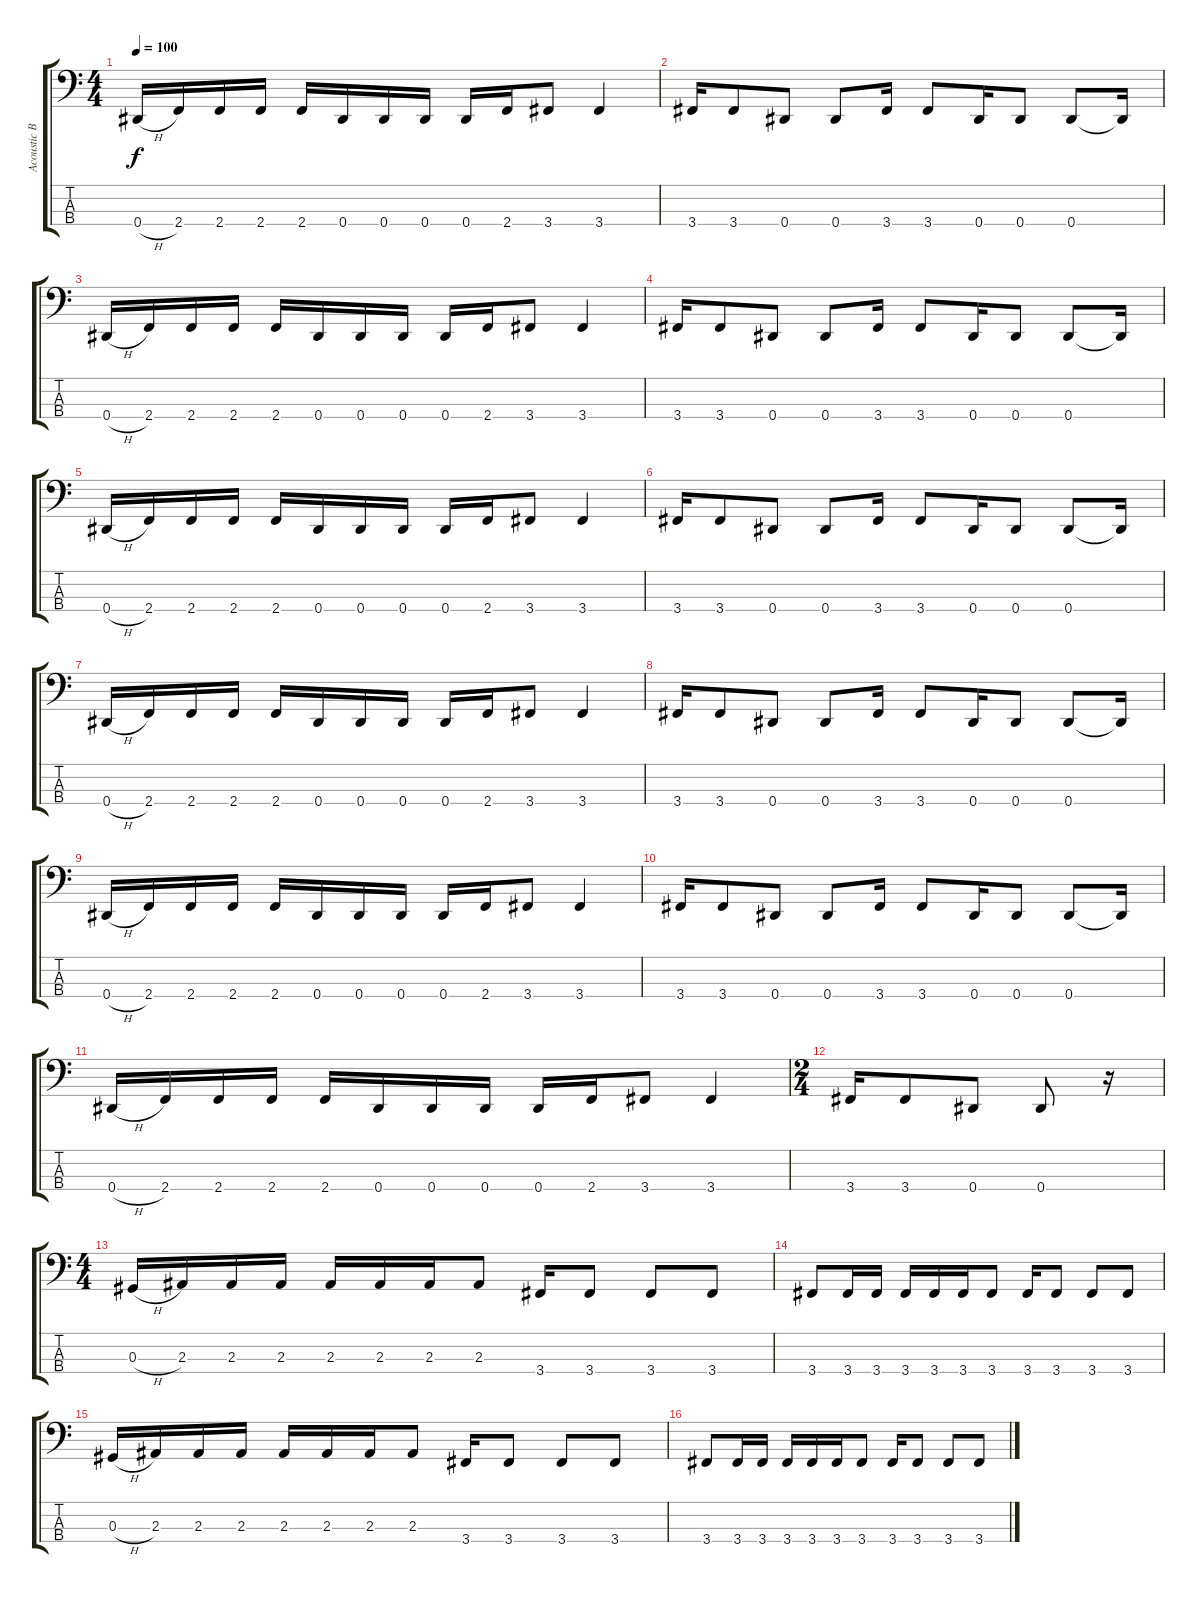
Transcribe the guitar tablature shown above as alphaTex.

\track ("Acoustic Bass (Mike Inez)" "Acoustic B") {instrument acousticbass}
\staff {score tabs}
\tuning (Gb2 Db2 Ab1 Eb1) {hide}
\ts (4 4)
\tempo 100
\clef f4
\ks c
0.4{h}.16{dy f} 2.4.16 2.4.16 2.4.16 2.4.16 0.4.16 0.4.16 0.4.16 0.4.16 2.4.16 3.4.8 3.4.4 |
3.4.16 3.4.8 0.4.8 0.4.8 3.4.16 3.4.8 0.4.16 0.4.8 0.4.8 0.4{t}.16 |
0.4{h}.16 2.4.16 2.4.16 2.4.16 2.4.16 0.4.16 0.4.16 0.4.16 0.4.16 2.4.16 3.4.8 3.4.4 |
3.4.16 3.4.8 0.4.8 0.4.8 3.4.16 3.4.8 0.4.16 0.4.8 0.4.8 0.4{t}.16 |
0.4{h}.16 2.4.16 2.4.16 2.4.16 2.4.16 0.4.16 0.4.16 0.4.16 0.4.16 2.4.16 3.4.8 3.4.4 |
3.4.16 3.4.8 0.4.8 0.4.8 3.4.16 3.4.8 0.4.16 0.4.8 0.4.8 0.4{t}.16 |
0.4{h}.16 2.4.16 2.4.16 2.4.16 2.4.16 0.4.16 0.4.16 0.4.16 0.4.16 2.4.16 3.4.8 3.4.4 |
3.4.16 3.4.8 0.4.8 0.4.8 3.4.16 3.4.8 0.4.16 0.4.8 0.4.8 0.4{t}.16 |
0.4{h}.16 2.4.16 2.4.16 2.4.16 2.4.16 0.4.16 0.4.16 0.4.16 0.4.16 2.4.16 3.4.8 3.4.4 |
3.4.16 3.4.8 0.4.8 0.4.8 3.4.16 3.4.8 0.4.16 0.4.8 0.4.8 0.4{t}.16 |
0.4{h}.16 2.4.16 2.4.16 2.4.16 2.4.16 0.4.16 0.4.16 0.4.16 0.4.16 2.4.16 3.4.8 3.4.4 |
\ts (2 4)
3.4.16 3.4.8 0.4.8 0.4.8 r.16 |
\ts (4 4)
0.3{h}.16 2.3.16 2.3.16 2.3.16 2.3.16 2.3.16 2.3.16 2.3.8 3.4.16 3.4.8 3.4.8 3.4.8 |
3.4.8 3.4.16 3.4.16 3.4.16 3.4.16 3.4.16 3.4.8 3.4.16 3.4.8 3.4.8 3.4.8 |
0.3{h}.16 2.3.16 2.3.16 2.3.16 2.3.16 2.3.16 2.3.16 2.3.8 3.4.16 3.4.8 3.4.8 3.4.8 |
3.4.8 3.4.16 3.4.16 3.4.16 3.4.16 3.4.16 3.4.8 3.4.16 3.4.8 3.4.8 3.4.8
